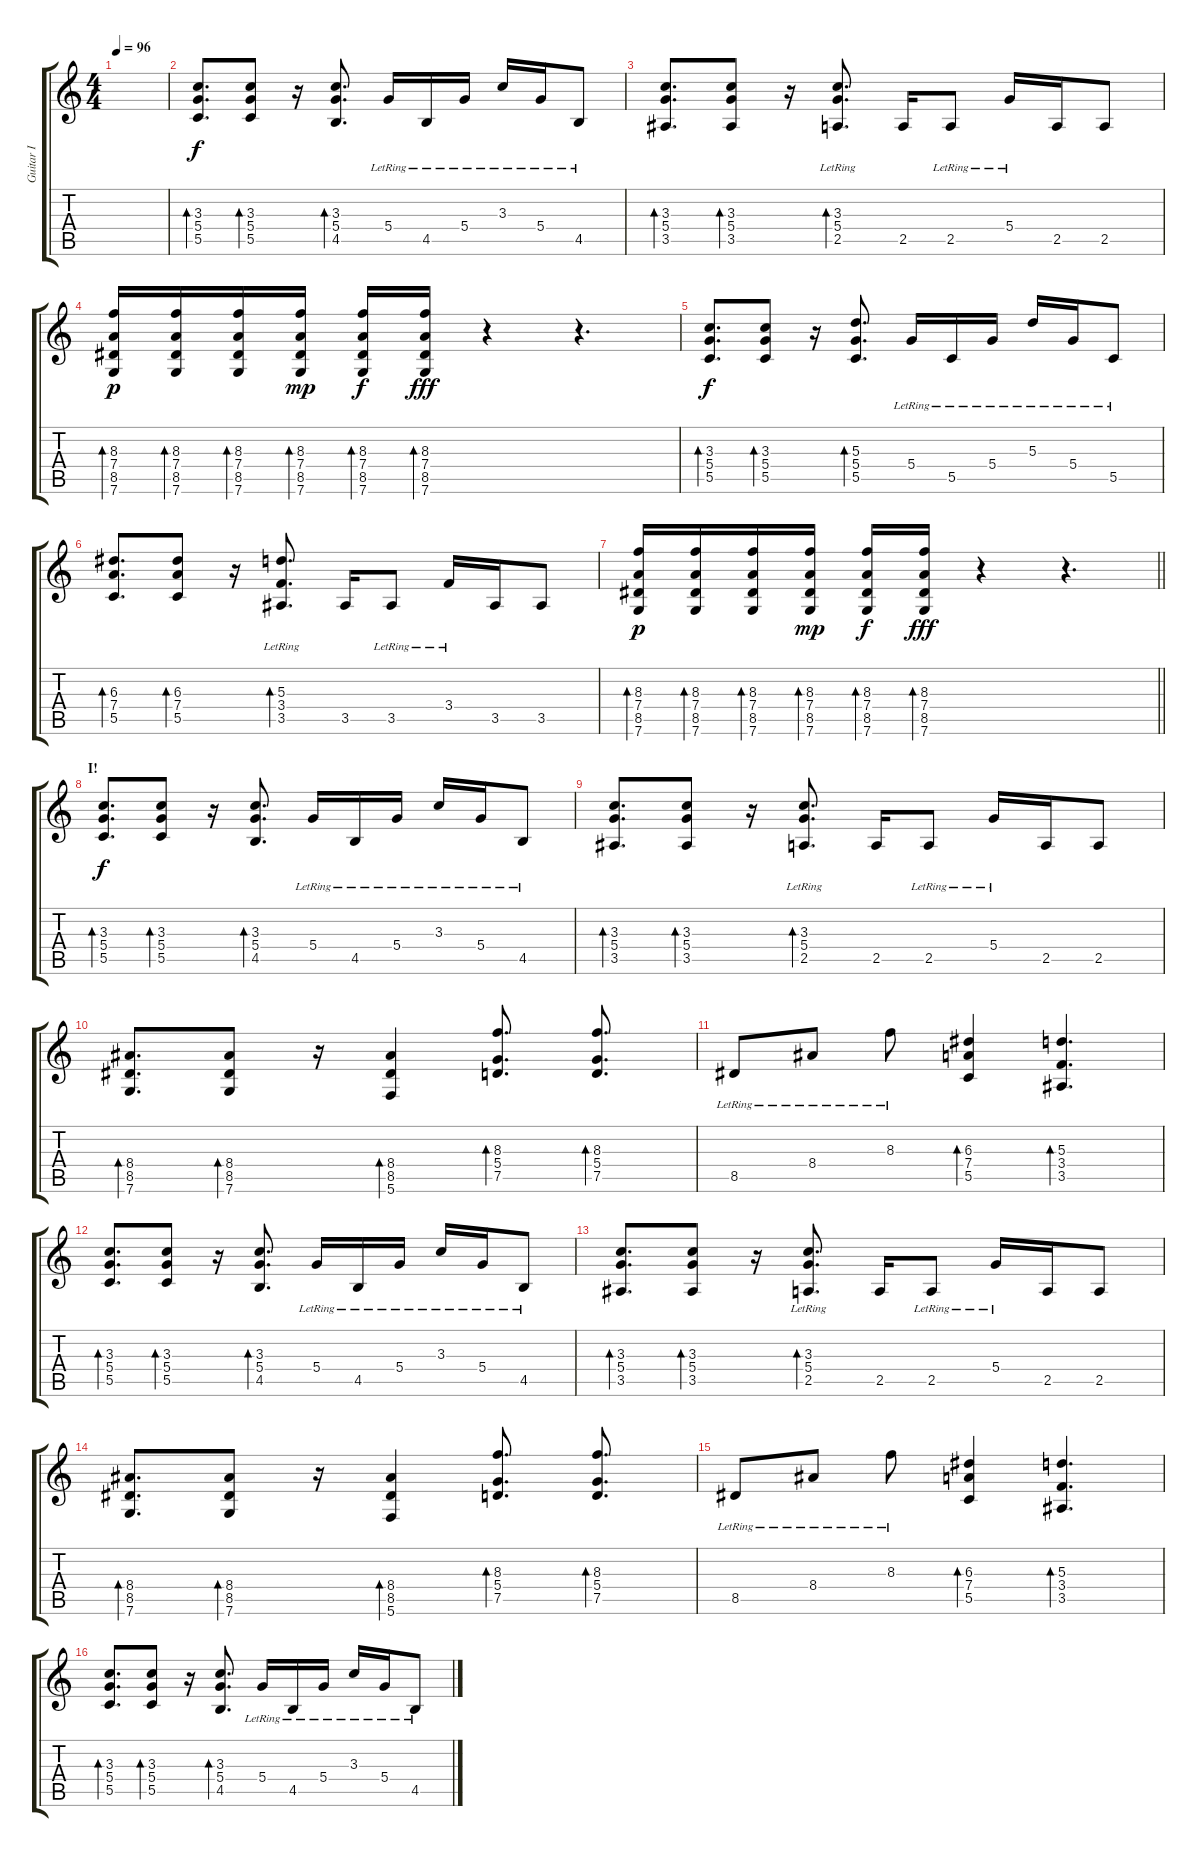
\track ("Guitar I" "Guitar I") {instrument overdrivenguitar}
\staff {score tabs}
\tuning (G4 E4 A3 D3 G2 C2) {hide}
\ts (4 4)
\tempo 96
\clef g2
\ks c
|
(3.3 5.4 5.5).8{d bd 60 dy f} (3.3 5.4 5.5).8{bd 60} r.16 (3.3 5.4 4.5).8{d bd 60} 5.4{lr}.16 4.5{lr}.16 5.4{lr}.16 3.3{lr}.16 5.4{lr}.16 4.5{lr}.8 |
(3.3 5.4 3.5).8{d bd 60} (3.3 5.4 3.5).8{bd 60} r.16 (3.3{lr} 5.4{lr} 2.5{lr}).8{d bd 60} 2.5.16 2.5{lr}.8 5.4{lr}.16 2.5.16 2.5.8 |
(8.3 7.4 8.5 7.6).16{bd 60 dy p} (8.3 7.4 8.5 7.6).16{bd 60} (8.3 7.4 8.5 7.6).16{bd 60} (8.3 7.4 8.5 7.6).16{bd 60 dy mp} (8.3 7.4 8.5 7.6).16{bd 60 dy f} (8.3 7.4 8.5 7.6).16{bd 60 dy fff} r.4 r.4{d} |
(3.3 5.4 5.5).8{d bd 60 dy f} (3.3 5.4 5.5).8{bd 60} r.16 (5.3 5.4 5.5).8{d bd 60} 5.4{lr}.16 5.5{lr}.16 5.4{lr}.16 5.3{lr}.16 5.4{lr}.16 5.5{lr}.8 |
(6.3 7.4 5.5).8{d bd 60} (6.3 7.4 5.5).8{bd 60} r.16 (5.3{lr} 3.4{lr} 3.5{lr}).8{d bd 60} 3.5.16 3.5{lr}.8 3.4{lr}.16 3.5.16 3.5.8 |
\barLineRight lightlight
(8.3 7.4 8.5 7.6).16{bd 60 dy p} (8.3 7.4 8.5 7.6).16{bd 60} (8.3 7.4 8.5 7.6).16{bd 60} (8.3 7.4 8.5 7.6).16{bd 60 dy mp} (8.3 7.4 8.5 7.6).16{bd 60 dy f} (8.3 7.4 8.5 7.6).16{bd 60 dy fff} r.4 r.4{d instrument overdrivenguitar} |
\section ("" "I!")
(3.3 5.4 5.5).8{d bd 60 dy f} (3.3 5.4 5.5).8{bd 60} r.16 (3.3 5.4 4.5).8{d bd 60} 5.4{lr}.16 4.5{lr}.16 5.4{lr}.16 3.3{lr}.16 5.4{lr}.16 4.5{lr}.8 |
(3.3 5.4 3.5).8{d bd 60} (3.3 5.4 3.5).8{bd 60} r.16 (3.3{lr} 5.4{lr} 2.5{lr}).8{d bd 60} 2.5.16 2.5{lr}.8 5.4{lr}.16 2.5.16 2.5.8 |
(8.4 8.5 7.6).8{d bd 60} (8.4 8.5 7.6).8{bd 60} r.16 (8.4 8.5 5.6).4{bd 60} (8.3 5.4 7.5).8{d bd 60} (8.3 5.4 7.5).8{d bd 60} |
8.5{lr}.8 8.4{lr}.8 8.3{lr}.8 (6.3 7.4 5.5).4{bd 60} (5.3 3.4 3.5).4{d bd 60} |
(3.3 5.4 5.5).8{d bd 60} (3.3 5.4 5.5).8{bd 60} r.16 (3.3 5.4 4.5).8{d bd 60} 5.4{lr}.16 4.5{lr}.16 5.4{lr}.16 3.3{lr}.16 5.4{lr}.16 4.5{lr}.8 |
(3.3 5.4 3.5).8{d bd 60} (3.3 5.4 3.5).8{bd 60} r.16 (3.3{lr} 5.4{lr} 2.5{lr}).8{d bd 60} 2.5.16 2.5{lr}.8 5.4{lr}.16 2.5.16 2.5.8 |
(8.4 8.5 7.6).8{d bd 60} (8.4 8.5 7.6).8{bd 60} r.16 (8.4 8.5 5.6).4{bd 60} (8.3 5.4 7.5).8{d bd 60} (8.3 5.4 7.5).8{d bd 60} |
8.5{lr}.8 8.4{lr}.8 8.3{lr}.8 (6.3 7.4 5.5).4{bd 60} (5.3 3.4 3.5).4{d bd 60} |
(3.3 5.4 5.5).8{d bd 60} (3.3 5.4 5.5).8{bd 60} r.16 (3.3 5.4 4.5).8{d bd 60} 5.4{lr}.16 4.5{lr}.16 5.4{lr}.16 3.3{lr}.16 5.4{lr}.16 4.5{lr}.8
